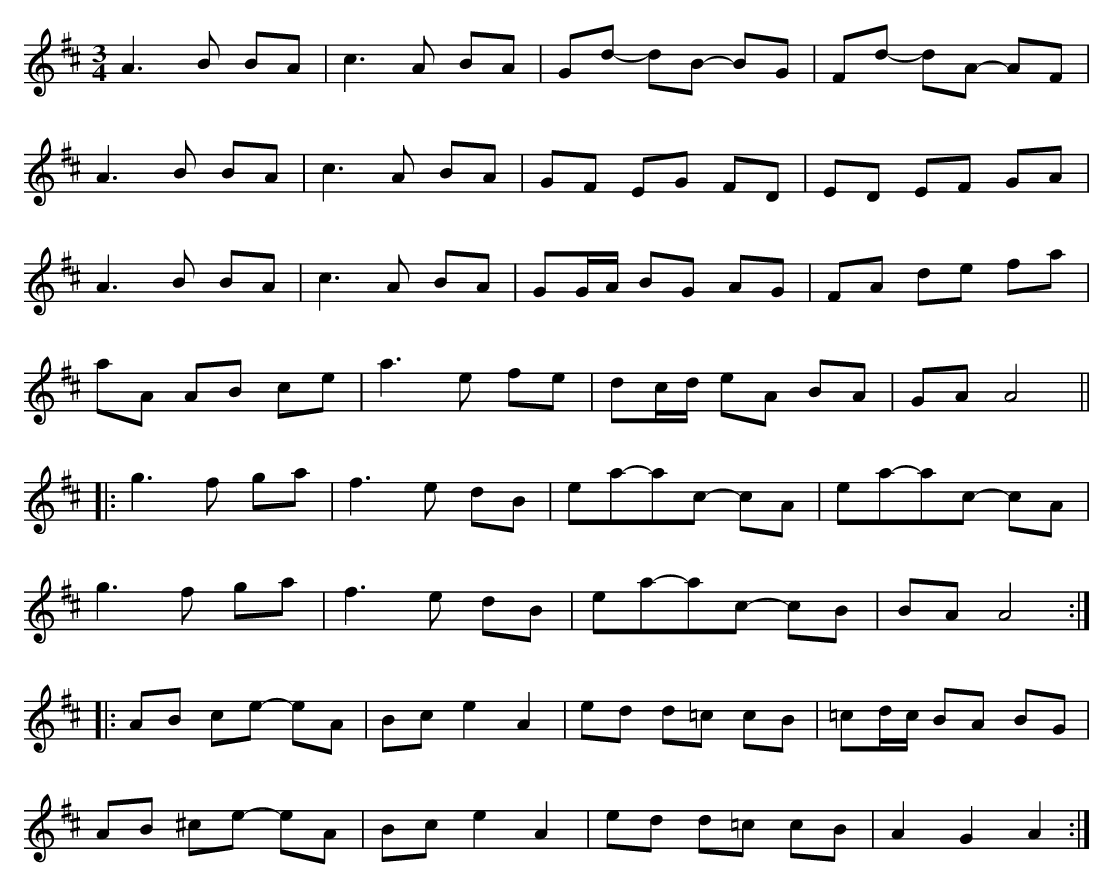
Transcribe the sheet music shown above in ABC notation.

X:1
M:3/4
K:Amix
A3 B BA|c3 A BA|Gd- dB- BG|Fd- dA- AF|
A3 B BA|c3 A BA|GF EG FD|ED EF GA|
A3 B BA|c3 A BA|GG/A/ BG AG|FA de fa|
aA AB ce|a3 e fe|dc/d/ eA BA|GA A4||
|:g3 f ga|f3 e dB|ea-ac- cA|ea-ac- cA|
g3 f ga|f3 e dB|ea-ac- cB|BA A4:|
|:AB ce- eA|Bc e2 A2|ed d=c cB|=cd/c/ BA BG|
AB ^ce- eA|Bc e2 A2|ed d=c cB|A2G2A2:|
